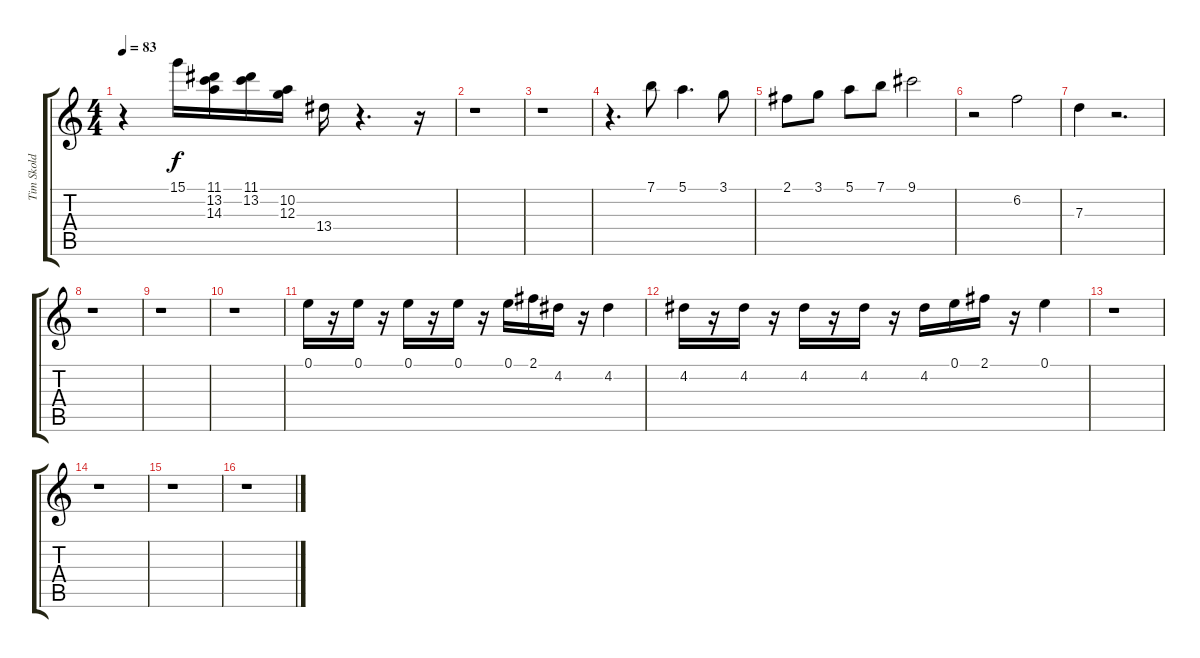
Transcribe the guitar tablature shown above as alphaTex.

\track ("Tim Skold" "Tim Skold") {instrument distortionguitar}
\staff {score tabs}
\tuning (E4 B3 G3 D3 A2 E2) {hide}
\ts (4 4)
\tempo 83
\clef g2
\ks c
r.4{dy f} 15.1.16 (11.1 13.2 14.3).16 (11.1 13.2).16 (10.2 12.3).16 13.4.16 r.4{d} r.16 |
r.1 |
r.1 |
r.4{d} 7.1.8 5.1.4{d} 3.1.8 |
2.1.8 3.1.8 5.1.8 7.1.8 9.1.2 |
r.2 6.2.2 |
7.3.4 r.2{d} |
r.1 |
r.1 |
r.1 |
0.1.16 r.16 0.1.16 r.16 0.1.16 r.16 0.1.16 r.16 0.1.16 2.1.16 4.2.16 r.16 4.2.4 |
4.2.16 r.16 4.2.16 r.16 4.2.16 r.16 4.2.16 r.16 4.2.16 0.1.16 2.1.16 r.16 0.1.4 |
r.1 |
r.1 |
r.1 |
r.1
